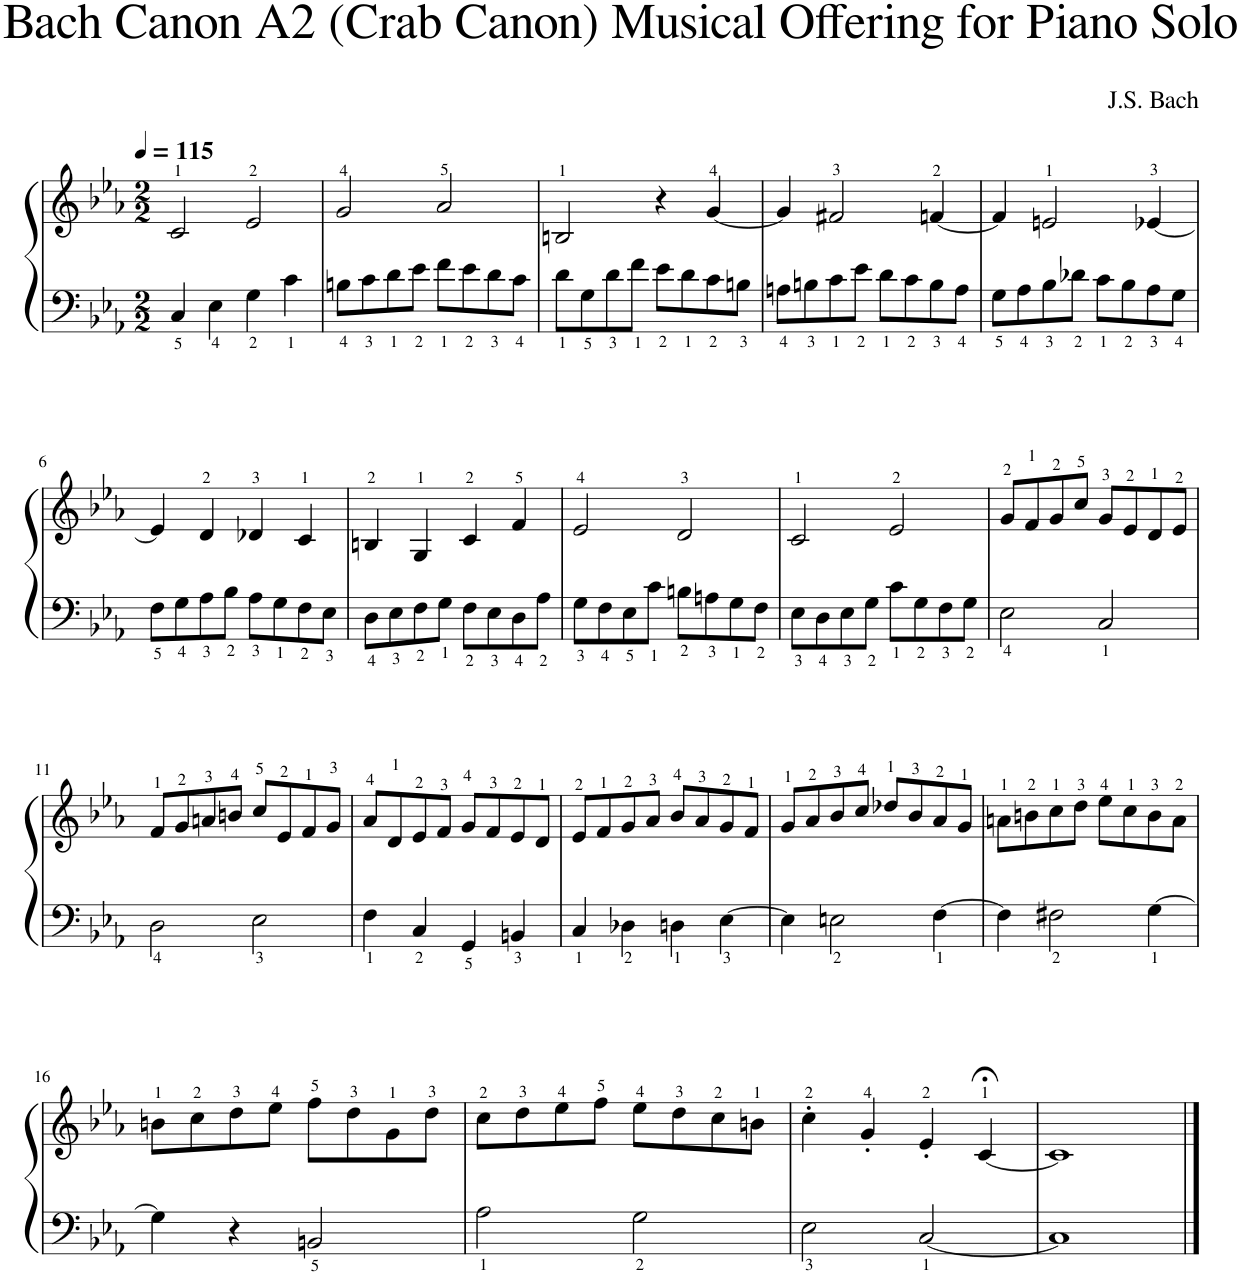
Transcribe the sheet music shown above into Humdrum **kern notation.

**kern	**kern
*part1	*part1
*staff2	*staff1
*I"Piano	*
*I'Pno.	*
*clefF4	*clefG2
*k[b-e-a-]	*k[b-e-a-]
*M2/2	*M2/2
*MM115	*MM115
=1	=1
4C/	2c/
4E-\	.
4G\	2e-/
4c\	.
=2	=2
8Bn\L	2g/
8c\	.
8d\	.
8e-\J	.
8f\L	2a-/
8e-\	.
8d\	.
8c\J	.
=3	=3
8d\L	2Bn/
8G\	.
8d\	.
8f\J	.
8e-\L	4r
8d\	.
8c\	[4g/
8Bn\J	.
=4	=4
8An\L	4g/]
8Bn\	.
8c\	2f#X/
8e-\J	.
8d\L	.
8c\	.
8B\	[4fn/
8A\J	.
=5	=5
8G\L	4f/]
8A-\	.
8B-\	2en/
8d-X\J	.
8c\L	.
8B-\	.
8A-\	[4e-X/
8G\J	.
!!LO:LB:g=z
=6	=6
8F\L	4e-/]
8G\	.
8A-\	4d/
8B-\J	.
8A-\L	4d-X/
8G\	.
8F\	4c/
8E-\J	.
=7	=7
8D\L	4Bn/
8E-\	.
8F\	4G/
8G\J	.
8F\L	4c/
8E-\	.
8D\	4f/
8A-\J	.
=8	=8
8G\L	2e-/
8F\	.
8E-\	.
8c\J	.
8Bn\L	2d/
8An\	.
8G\	.
8F\J	.
=9	=9
8E-\L	2c/
8D\	.
8E-\	.
8G\J	.
8c\L	2e-/
8G\	.
8F\	.
8G\J	.
=10	=10
2E-\	8g/L
.	8f/
.	8g/
.	8cc/J
2C/	8g/L
.	8e-/
.	8d/
.	8e-/J
!!LO:LB:g=z
=11	=11
2D\	8f/L
.	8g/
.	8an/
.	8bn/J
2E-\	8cc/L
.	8e-/
.	8f/
.	8g/J
=12	=12
4F\	8a-/L
.	8d/
4C/	8e-/
.	8f/J
4GG/	8g/L
.	8f/
4BBn/	8e-/
.	8d/J
=13	=13
4C/	8e-/L
.	8f/
4D-X\	8g/
.	8a-/J
4Dn\	8b-/L
.	8a-/
[4E-\	8g/
.	8f/J
=14	=14
4E-\]	8g/L
.	8a-/
2En\	8b-/
.	8cc/J
.	8dd-X/L
.	8b-/
[4F\	8a-/
.	8g/J
=15	=15
4F\]	8an\L
.	8bn\
2F#X\	8cc\
.	8dd\J
.	8ee-\L
.	8cc\
[4G\	8b\
.	8a\J
!!LO:LB:g=z
=16	=16
4G\]	8bn\L
.	8cc\
4r	8dd\
.	8ee-\J
2BBn/	8ff\L
.	8dd\
.	8g\
.	8dd\J
=17	=17
2A-\	8cc\L
.	8dd\
.	8ee-\
.	8ff\J
2G\	8ee-\L
.	8dd\
.	8cc\
.	8bn\J
=18	=18
2E-\	4cc'\
.	4g'/
[2C/	4e-'/
.	[4c;</
=19	=19
1C]	1c]
==	==
*-	*-
